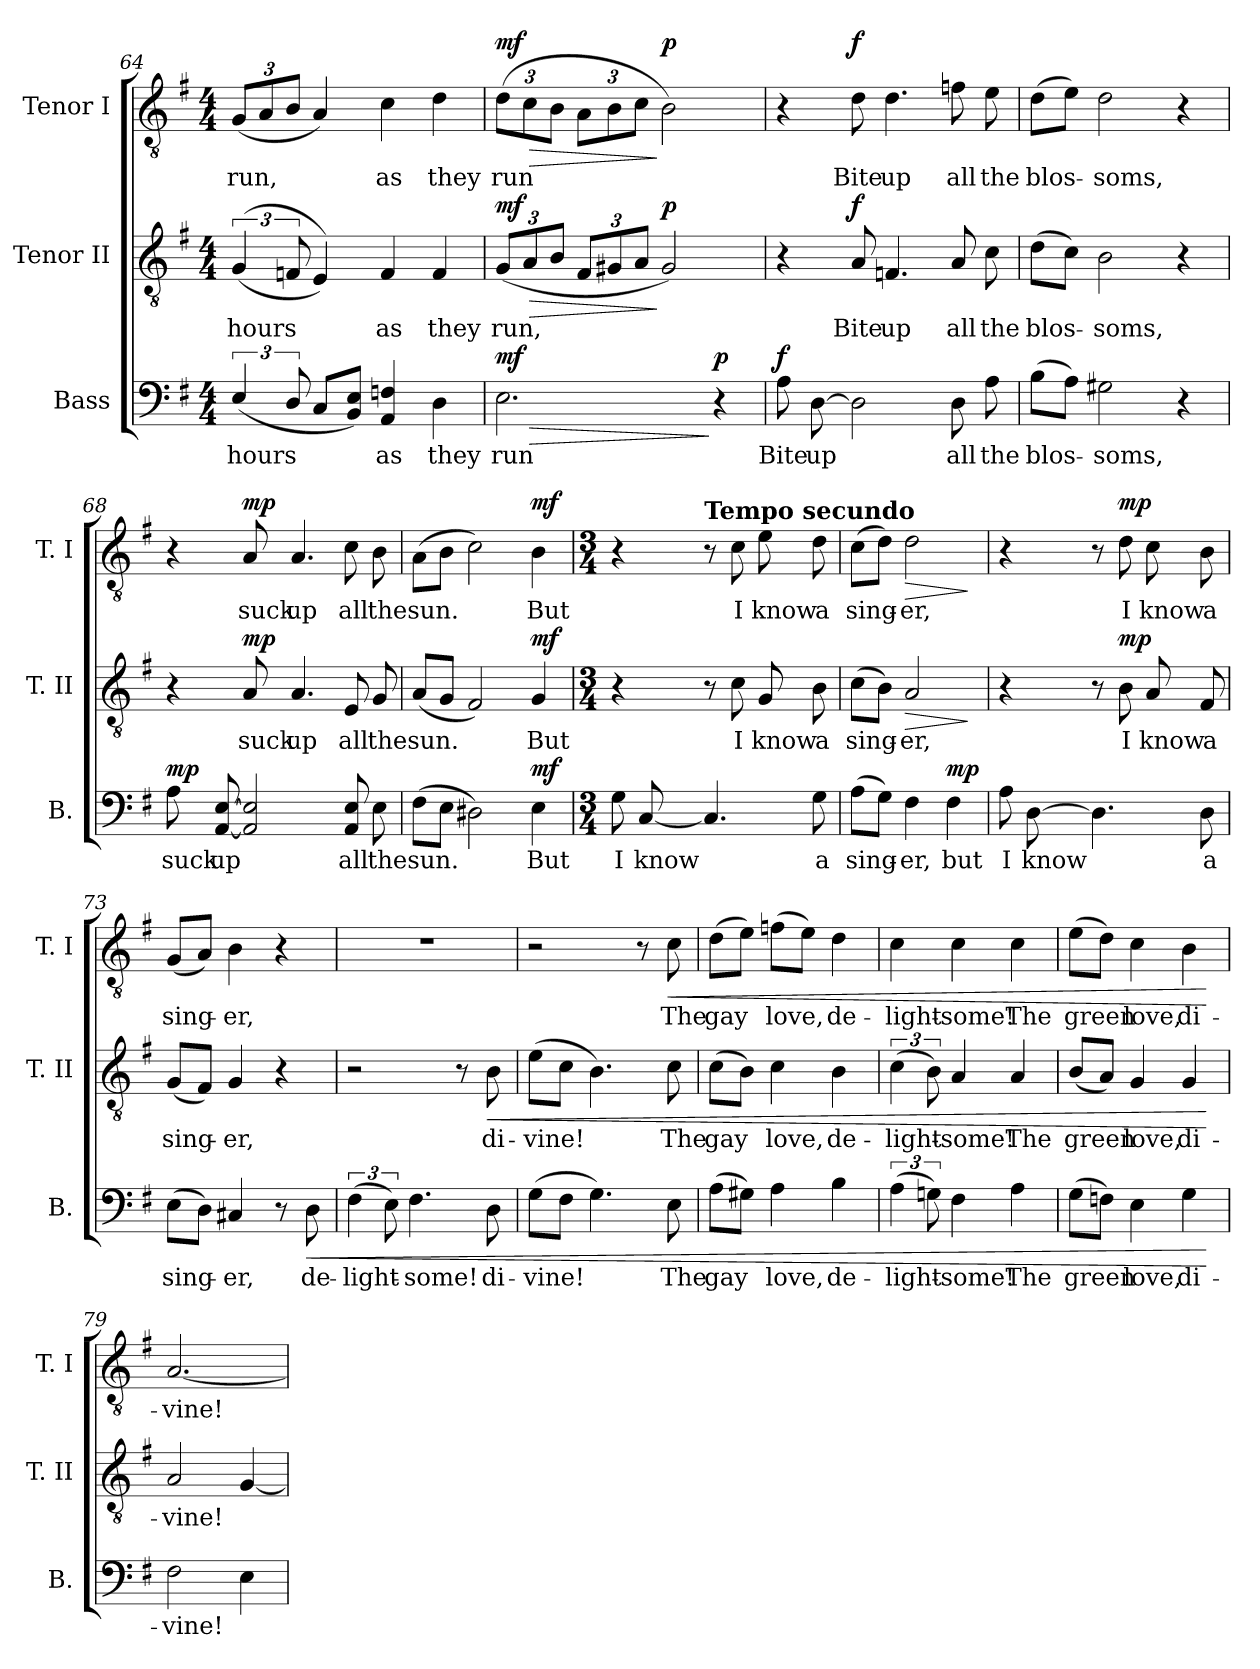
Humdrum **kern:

**kern	**text	**dynam	**kern	**text	**dynam	**kern	**text	**dynam
*part3	*part3	*part3	*part2	*part2	*part2	*part1	*part1	*part1
*staff3	*staff3	*staff3	*staff2	*staff2	*staff2	*staff1	*staff1	*staff1
*I"Bass	*	*	*I"Tenor II	*	*	*I"Tenor I	*	*
*I'B.	*	*	*I'T. II	*	*	*I'T. I	*	*
*clefF4	*	*	*clefGv2	*	*	*clefGv2	*	*
*k[f#]	*	*	*k[f#]	*	*	*k[f#]	*	*
*M4/4	*	*	*M4/4	*	*	*M4/4	*	*
=64	=64	=64	=64	=64	=64	=64	=64	=64
!	!LO:LY:b	!	!	!LO:LY:b	!	!	!LO:LY:b	!
(<6E/	hours	.	(<(<6G/	hours	.	(<12G/L	run,	.
.	.	.	.	.	.	12A/	.	.
12D/	.	.	12Fn/	.	.	12B/J	.	.
8C/L	.	.	4E/))	.	.	4A/)	.	.
8BB/ 8E/J)	.	.	.	.	.	.	.	.
!	!LO:LY:b	!	!	!LO:LY:b	!	!	!LO:LY:b	!
4AA/ 4Fn/	as	.	4F/	as	.	4c\	as	.
!	!LO:LY:b	!	!	!LO:LY:b	!	!	!LO:LY:b	!
4D\	they	.	4F/	they	.	4d\	they	.
=65	=65	=65	=65	=65	=65	=65	=65	=65
!	!LO:LY:b	!LO:HP:b	!	!LO:LY:b	!LO:HP:b	!	!LO:LY:b	!LO:HP:b
!	!	!LO:DY:n=1:b	!	!	!LO:DY:n=1:b	!	!	!LO:DY:n=1:b
2.E\	run	> mf	(<12G/L	run,	> mf	(>12d\L	run	> mf
.	.	.	12A/	.	.	12c\	.	.
.	.	.	12B/J	.	.	12B\J	.	.
.	.	.	12F#/L	.	.	12A\L	.	.
.	.	.	12G#X/	.	.	12B\	.	.
.	.	.	12A/J	.	.	12c\J	.	.
!	!	!	!	!	!LO:DY:n=2:b	!	!	!LO:DY:n=2:b
.	.	.	2G#/)	.	] p	2B\)	.	] p
!	!	!LO:DY:n=2:b	!	!	!	!	!	!
4r	.	] p	.	.	.	.	.	.
=66	=66	=66	=66	=66	=66	=66	=66	=66
!	!LO:LY:b	!LO:DY:b	!	!	!	!	!	!
8A\	Bite	f	4r	.	.	4r	.	.
!	!LO:LY:b	!	!	!	!	!	!	!
[8D\	up	.	.	.	.	.	.	.
!	!	!	!	!LO:LY:b	!LO:DY:b	!	!LO:LY:b	!LO:DY:b
2D\]	.	.	8A/	Bite	f	8d\	Bite	f
!	!	!	!	!LO:LY:b	!	!	!LO:LY:b	!
.	.	.	4.Fn/	up	.	4.d\	up	.
!	!LO:LY:b	!	!	!LO:LY:b	!	!	!LO:LY:b	!
8D\	all	.	8A/	all	.	8fn\	all	.
!	!LO:LY:b	!	!	!LO:LY:b	!	!	!LO:LY:b	!
8A\	the	.	8c\	the	.	8e\	the	.
=67	=67	=67	=67	=67	=67	=67	=67	=67
!	!LO:LY:b	!	!	!LO:LY:b	!	!	!LO:LY:b	!
(>8B\L	blos-	.	(>8d\L	blos-	.	(>8d\L	blos-	.
8A\J)	.	.	8c\J)	.	.	8e\J)	.	.
!	!LO:LY:b	!	!	!LO:LY:b	!	!	!LO:LY:b	!
2G#X\	-soms,	.	2B\	-soms,	.	2d\	-soms,	.
4r	.	.	4r	.	.	4r	.	.
=68	=68	=68	=68	=68	=68	=68	=68	=68
!	!LO:LY:b	!LO:DY:b	!	!	!	!	!	!
8A\	suck	mp	4r	.	.	4r	.	.
!	!LO:LY:b	!	!	!	!	!	!	!
[8AA/ [8E/	up	.	.	.	.	.	.	.
!	!	!	!	!LO:LY:b	!LO:DY:b	!	!LO:LY:b	!LO:DY:b
2AA/] 2E/]	.	.	8A/	suck	mp	8A/	suck	mp
!	!	!	!	!LO:LY:b	!	!	!LO:LY:b	!
.	.	.	4.A/	up	.	4.A/	up	.
!	!LO:LY:b	!	!	!LO:LY:b	!	!	!LO:LY:b	!
8AA/ 8E/	all	.	8E/	all	.	8c\	all	.
!	!LO:LY:b	!	!	!LO:LY:b	!	!	!LO:LY:b	!
8E\	the	.	8G/	the	.	8B\	the	.
!!LO:PB:g=z
=69	=69	=69	=69	=69	=69	=69	=69	=69
!	!LO:LY:b	!	!	!LO:LY:b	!	!	!LO:LY:b	!
(>8F#\L	sun.	.	(<8A/L	sun.	.	(>8A\L	sun.	.
8E\J	.	.	8G/J	.	.	8B\J	.	.
2D#X\)	.	.	2F#/)	.	.	2c\)	.	.
!	!LO:LY:b	!LO:DY:b	!	!LO:LY:b	!LO:DY:b	!	!LO:LY:b	!LO:DY:b
4E\	But	mf	4G/	But	mf	4B\	But	mf
=70	=70	=70	=70	=70	=70	=70	=70	=70
*M3/4	*	*	*M3/4	*	*	*M3/4	*	*
!	!LO:LY:b	!	!	!	!	!	!	!
8G\	I	.	4r	.	.	4r	.	.
!	!LO:LY:b	!	!	!	!	!	!	!
[8C/	know	.	.	.	.	.	.	.
*	*	*	*	*	*	*MM105	*	*
!	!	!	!	!	!	!LO:TX:a:B:t=Tempo secundo	!	!
4.C/]	.	.	8r	.	.	8r	.	.
!	!	!	!	!LO:LY:b	!	!	!LO:LY:b	!
.	.	.	8c\	I	.	8c\	I	.
!	!	!	!	!LO:LY:b	!	!	!LO:LY:b	!
.	.	.	8G/	know	.	8e\	know	.
!	!LO:LY:b	!	!	!LO:LY:b	!	!	!LO:LY:b	!
8G\	a	.	8B\	a	.	8d\	a	.
=71	=71	=71	=71	=71	=71	=71	=71	=71
!	!LO:LY:b	!	!	!LO:LY:b	!	!	!LO:LY:b	!
(>8A\L	sing-	.	(>8c\L	sing-	.	(>8c\L	sing-	.
8G\J)	.	.	8B\J)	.	.	8d\J)	.	.
!	!LO:LY:b	!	!	!LO:LY:b	!LO:HP:b	!	!LO:LY:b	!LO:HP:b
4F#\	-er,	.	2A/	-er,	>	2d\	-er,	>
!	!LO:LY:b	!LO:DY:b	!	!	!	!	!	!
4F#\	but	mp	.	.	.	.	.	.
.	.	.	.	.	]	.	.	]
=72	=72	=72	=72	=72	=72	=72	=72	=72
!	!LO:LY:b	!	!	!	!	!	!	!
8A\	I	.	4r	.	.	4r	.	.
!	!LO:LY:b	!	!	!	!	!	!	!
[8D\	know	.	.	.	.	.	.	.
4.D\]	.	.	8r	.	.	8r	.	.
!	!	!	!	!LO:LY:b	!LO:DY:b	!	!LO:LY:b	!LO:DY:b
.	.	.	8B\	I	mp	8d\	I	mp
!	!	!	!	!LO:LY:b	!	!	!LO:LY:b	!
.	.	.	8A/	know	.	8c\	know	.
!	!LO:LY:b	!	!	!LO:LY:b	!	!	!LO:LY:b	!
8D\	a	.	8F#/	a	.	8B\	a	.
=73	=73	=73	=73	=73	=73	=73	=73	=73
!	!LO:LY:b	!	!	!LO:LY:b	!	!	!LO:LY:b	!
(>8E\L	sing-	.	(<8G/L	sing-	.	(<8G/L	sing-	.
8D\J)	.	.	8F#/J)	.	.	8A/J)	.	.
!	!LO:LY:b	!	!	!LO:LY:b	!	!	!LO:LY:b	!
4C#X/	-er,	.	4G/	-er,	.	4B\	-er,	.
8r	.	.	4r	.	.	4r	.	.
!	!LO:LY:b	!LO:HP:b	!	!	!	!	!	!
8D\	de-	<	.	.	.	.	.	.
=74	=74	=74	=74	=74	=74	=74	=74	=74
!	!LO:LY:b	!	!	!	!	!	!	!
(>6F#\	-light-	.	2r	.	.	2.r	.	.
12E\)	.	.	.	.	.	.	.	.
!	!LO:LY:b	!	!	!	!	!	!	!
4.F#\	-some!	.	.	.	.	.	.	.
.	.	.	8r	.	.	.	.	.
!	!LO:LY:b	!	!	!LO:LY:b	!LO:HP:b	!	!	!
8D\	di-	.	8B\	di-	<	.	.	.
=75	=75	=75	=75	=75	=75	=75	=75	=75
!	!LO:LY:b	!	!	!LO:LY:b	!	!	!	!
(>8G\L	-vine!	.	(>8e\L	-vine!	.	2r	.	.
8F#\J	.	.	8c\J	.	.	.	.	.
4.G\)	.	.	4.B\)	.	.	.	.	.
.	.	.	.	.	.	8r	.	.
!	!LO:LY:b	!	!	!LO:LY:b	!	!	!LO:LY:b	!LO:HP:b
8E\	The	.	8c\	The	.	8c\	The	<
=76	=76	=76	=76	=76	=76	=76	=76	=76
!	!LO:LY:b	!	!	!LO:LY:b	!	!	!LO:LY:b	!
(>8A\L	gay	.	(>8c\L	gay	.	(>8d\L	gay	.
8G#X\J)	.	.	8B\J)	.	.	8e\J)	.	.
!	!LO:LY:b	!	!	!LO:LY:b	!	!	!LO:LY:b	!
4A\	love,	.	4c\	love,	.	(>8fn\L	love,	.
.	.	.	.	.	.	8e\J)	.	.
!	!LO:LY:b	!	!	!LO:LY:b	!	!	!LO:LY:b	!
4B\	de-	.	4B\	de-	.	4d\	de-	.
!!LO:LB:g=z
=77	=77	=77	=77	=77	=77	=77	=77	=77
!	!LO:LY:b	!	!	!LO:LY:b	!	!	!LO:LY:b	!
(>6A\	-light-	.	(>6c\	-light-	.	4c\	-light-	.
12Gni\)	.	.	12B\)	.	.	.	.	.
!	!LO:LY:b	!	!	!LO:LY:b	!	!	!LO:LY:b	!
4F#i\	-some!	.	4A/	-some!	.	4c\	-some!	.
!	!LO:LY:b	!	!	!LO:LY:b	!	!	!LO:LY:b	!
4A\	The	.	4A/	The	.	4c\	The	.
=78	=78	=78	=78	=78	=78	=78	=78	=78
!	!LO:LY:b	!	!	!LO:LY:b	!	!	!LO:LY:b	!
(>8G\L	green	.	(<8B/L	green	.	(>8e\L	green	.
8Fn\J)	.	.	8A/J)	.	.	8d\J)	.	.
!	!LO:LY:b	!	!	!LO:LY:b	!	!	!LO:LY:b	!
4E\	love,	.	4G/	love,	.	4c\	love,	.
!	!LO:LY:b	!	!	!LO:LY:b	!	!	!LO:LY:b	!
4G\	di-	.	4G/	di-	.	4B\	di-	.
.	.	[	.	.	[	.	.	[
=79	=79	=79	=79	=79	=79	=79	=79	=79
!	!LO:LY:b	!	!	!LO:LY:b	!	!	!LO:LY:b	!
2F#i\	-vine!	.	2A/	-vine!	.	[2.A/	-vine!	.
4E\	.	.	[4G/	.	.	.	.	.
=	=	=	=	=	=	=	=	=
*-	*-	*-	*-	*-	*-	*-	*-	*-
